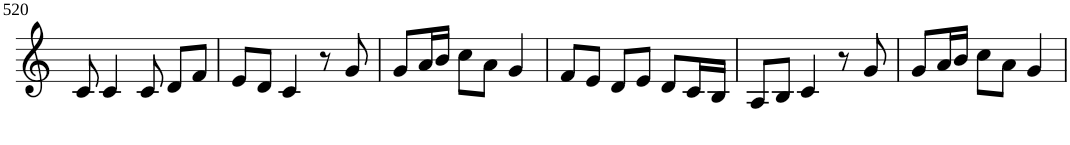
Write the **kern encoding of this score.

**kern
*part1
*staff1
*I"Violin
!!LO:PB:g=z
*clefG2
*k[]
*M3/4
=520
8c/
4c/
8c/
8d/L
8f/J
=521
8e/L
8d/J
4c/
8r
8g/
=522
8g/L
16a/L
16b/JJ
8cc\L
8a\J
4g/
=523
8f/L
8e/J
8d/L
8e/J
8d/L
16c/L
16B/JJ
=524
8A/L
8B/J
4c/
8r
8g/
=525
8g/L
16a/L
16b/JJ
8cc\L
8a\J
4g/
=
*-
